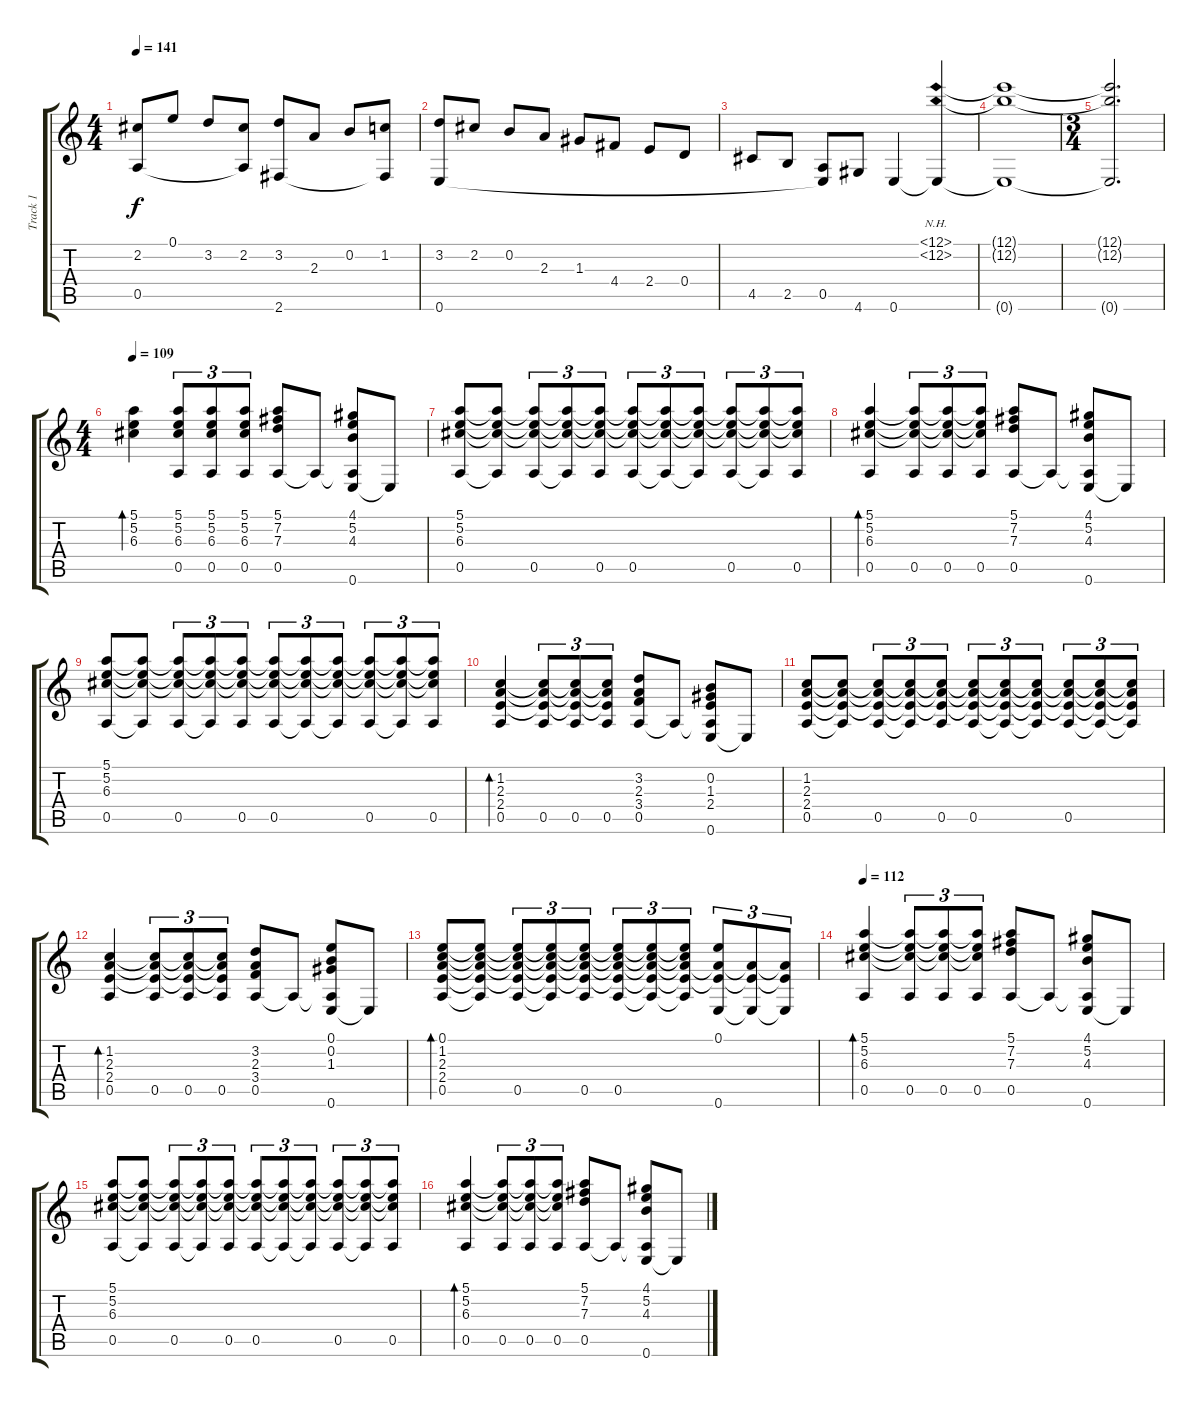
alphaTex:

\track ("Track 1" "Track 1") {instrument acousticguitarnylon}
\staff {score tabs}
\tuning (E4 B3 G3 D3 A2 E2) {hide}
\ts (4 4)
\tempo 141
\clef g2
\ks c
(2.2 0.5).8{dy f} 0.1.8 3.2.8 (2.2 0.5{t}).8 (3.2 2.6).8 2.3.8 0.2.8 (1.2 2.6{t}).8 |
(3.2 0.6).8 2.2.8 0.2.8 2.3.8 1.3.8 4.4.8 2.4.8 0.4.8 |
4.5.8 2.5.8 (0.5 0.6{t}).8 4.6.8 0.6.4 (12.1{nh} 12.2{nh} 0.6{t}).4 |
(12.1{t} 12.2{t} 0.6{t}).1 |
\ts (3 4)
(12.1{t} 12.2{t} 0.6{t}).2{d} |
\ts (4 4)
\tempo 109
(5.1 5.2 6.3).4{bd 240} (5.1 5.2 6.3 0.5).8{tu (3 2)} (5.1 5.2 6.3 0.5).8{tu (3 2)} (5.1 5.2 6.3 0.5).8{tu (3 2)} (5.1 7.2 7.3 0.5).8 0.5{t}.8 (4.1 5.2 4.3 0.5{t} 0.6).8 0.6{t}.8 |
(5.1 5.2 6.3 0.5).8 (5.1{t} 5.2{t} 6.3{t} 0.5{t}).8 (5.1{t} 5.2{t} 6.3{t} 0.5).8{tu (3 2)} (5.1{t} 5.2{t} 6.3{t} 0.5{t}).8{tu (3 2)} (5.1{t} 5.2{t} 6.3{t} 0.5).8{tu (3 2)} (5.1{t} 5.2{t} 6.3{t} 0.5).8{tu (3 2)} (5.1{t} 5.2{t} 6.3{t} 0.5{t}).8{tu (3 2)} (5.1{t} 5.2{t} 6.3{t} 0.5{t}).8{tu (3 2)} (5.1{t} 5.2{t} 6.3{t} 0.5).8{tu (3 2)} (5.1{t} 5.2{t} 6.3{t} 0.5{t}).8{tu (3 2)} (5.1{t} 5.2{t} 6.3{t} 0.5).8{tu (3 2)} |
(5.1 5.2 6.3 0.5).4{bd 240} (5.1{t} 5.2{t} 6.3{t} 0.5).8{tu (3 2)} (5.1{t} 5.2{t} 6.3{t} 0.5).8{tu (3 2)} (5.1{t} 5.2{t} 6.3{t} 0.5).8{tu (3 2)} (5.1 7.2 7.3 0.5).8 0.5{t}.8 (4.1 5.2 4.3 0.5{t} 0.6).8 0.6{t}.8 |
(5.1 5.2 6.3 0.5).8 (5.1{t} 5.2{t} 6.3{t} 0.5{t}).8 (5.1{t} 5.2{t} 6.3{t} 0.5).8{tu (3 2)} (5.1{t} 5.2{t} 6.3{t} 0.5{t}).8{tu (3 2)} (5.1{t} 5.2{t} 6.3{t} 0.5).8{tu (3 2)} (5.1{t} 5.2{t} 6.3{t} 0.5).8{tu (3 2)} (5.1{t} 5.2{t} 6.3{t} 0.5{t}).8{tu (3 2)} (5.1{t} 5.2{t} 6.3{t} 0.5{t}).8{tu (3 2)} (5.1{t} 5.2{t} 6.3{t} 0.5).8{tu (3 2)} (5.1{t} 5.2{t} 6.3{t} 0.5{t}).8{tu (3 2)} (5.1{t} 5.2{t} 6.3{t} 0.5).8{tu (3 2)} |
(1.2 2.3 2.4 0.5).4{bd 240} (1.2{t} 2.3{t} 2.4{t} 0.5).8{tu (3 2)} (1.2{t} 2.3{t} 2.4{t} 0.5).8{tu (3 2)} (1.2{t} 2.3{t} 2.4{t} 0.5).8{tu (3 2)} (3.2 2.3 3.4 0.5).8 0.5{t}.8 (0.2 1.3 2.4 0.5{t} 0.6).8 0.6{t}.8 |
(1.2 2.3 2.4 0.5).8 (1.2{t} 2.3{t} 2.4{t} 0.5{t}).8 (1.2{t} 2.3{t} 2.4{t} 0.5).8{tu (3 2)} (1.2{t} 2.3{t} 2.4{t} 0.5{t}).8{tu (3 2)} (1.2{t} 2.3{t} 2.4{t} 0.5).8{tu (3 2)} (1.2{t} 2.3{t} 2.4{t} 0.5).8{tu (3 2)} (1.2{t} 2.3{t} 2.4{t} 0.5{t}).8{tu (3 2)} (1.2{t} 2.3{t} 2.4{t} 0.5{t}).8{tu (3 2)} (1.2{t} 2.3{t} 2.4{t} 0.5).8{tu (3 2)} (1.2{t} 2.3{t} 2.4{t} 0.5{t}).8{tu (3 2)} (1.2{t} 2.3{t} 2.4{t} 0.5{t}).8{tu (3 2)} |
(1.2 2.3 2.4 0.5).4{bd 240} (1.2{t} 2.3{t} 2.4{t} 0.5).8{tu (3 2)} (1.2{t} 2.3{t} 2.4{t} 0.5).8{tu (3 2)} (1.2{t} 2.3{t} 2.4{t} 0.5).8{tu (3 2)} (3.2 2.3 3.4 0.5).8 0.5{t}.8 (0.1 0.2 1.3 0.5{t} 0.6).8 0.6{t}.8 |
(0.1 1.2 2.3 2.4 0.5).8{bd 240} (0.1{t} 1.2{t} 2.3{t} 2.4{t} 0.5{t}).8 (0.1{t} 1.2{t} 2.3{t} 2.4{t} 0.5).8{tu (3 2)} (0.1{t} 1.2{t} 2.3{t} 2.4{t} 0.5{t}).8{tu (3 2)} (0.1{t} 1.2{t} 2.3{t} 2.4{t} 0.5).8{tu (3 2)} (0.1{t} 1.2{t} 2.3{t} 2.4{t} 0.5).8{tu (3 2)} (0.1{t} 1.2{t} 2.3{t} 2.4{t} 0.5{t}).8{tu (3 2)} (0.1{t} 1.2{t} 2.3{t} 2.4{t} 0.5{t}).8{tu (3 2)} (0.1 2.3{t} 2.4{t} 0.6).8{tu (3 2)} (2.3{t} 2.4{t} 0.6{t}).8{tu (3 2)} (2.3{t} 2.4{t} 0.6{t}).8{tu (3 2)} |
\tempo 112
(5.1 5.2 6.3 0.5).4{bd 240} (5.1{t} 5.2{t} 6.3{t} 0.5).8{tu (3 2)} (5.1{t} 5.2{t} 6.3{t} 0.5).8{tu (3 2)} (5.1{t} 5.2{t} 6.3{t} 0.5).8{tu (3 2)} (5.1 7.2 7.3 0.5).8 0.5{t}.8 (4.1 5.2 4.3 0.5{t} 0.6).8 0.6{t}.8 |
(5.1 5.2 6.3 0.5).8 (5.1{t} 5.2{t} 6.3{t} 0.5{t}).8 (5.1{t} 5.2{t} 6.3{t} 0.5).8{tu (3 2)} (5.1{t} 5.2{t} 6.3{t} 0.5{t}).8{tu (3 2)} (5.1{t} 5.2{t} 6.3{t} 0.5).8{tu (3 2)} (5.1{t} 5.2{t} 6.3{t} 0.5).8{tu (3 2)} (5.1{t} 5.2{t} 6.3{t} 0.5{t}).8{tu (3 2)} (5.1{t} 5.2{t} 6.3{t} 0.5{t}).8{tu (3 2)} (5.1{t} 5.2{t} 6.3{t} 0.5).8{tu (3 2)} (5.1{t} 5.2{t} 6.3{t} 0.5{t}).8{tu (3 2)} (5.1{t} 5.2{t} 6.3{t} 0.5).8{tu (3 2)} |
(5.1 5.2 6.3 0.5).4{bd 240} (5.1{t} 5.2{t} 6.3{t} 0.5).8{tu (3 2)} (5.1{t} 5.2{t} 6.3{t} 0.5).8{tu (3 2)} (5.1{t} 5.2{t} 6.3{t} 0.5).8{tu (3 2)} (5.1 7.2 7.3 0.5).8 0.5{t}.8 (4.1 5.2 4.3 0.5{t} 0.6).8 0.6{t}.8
